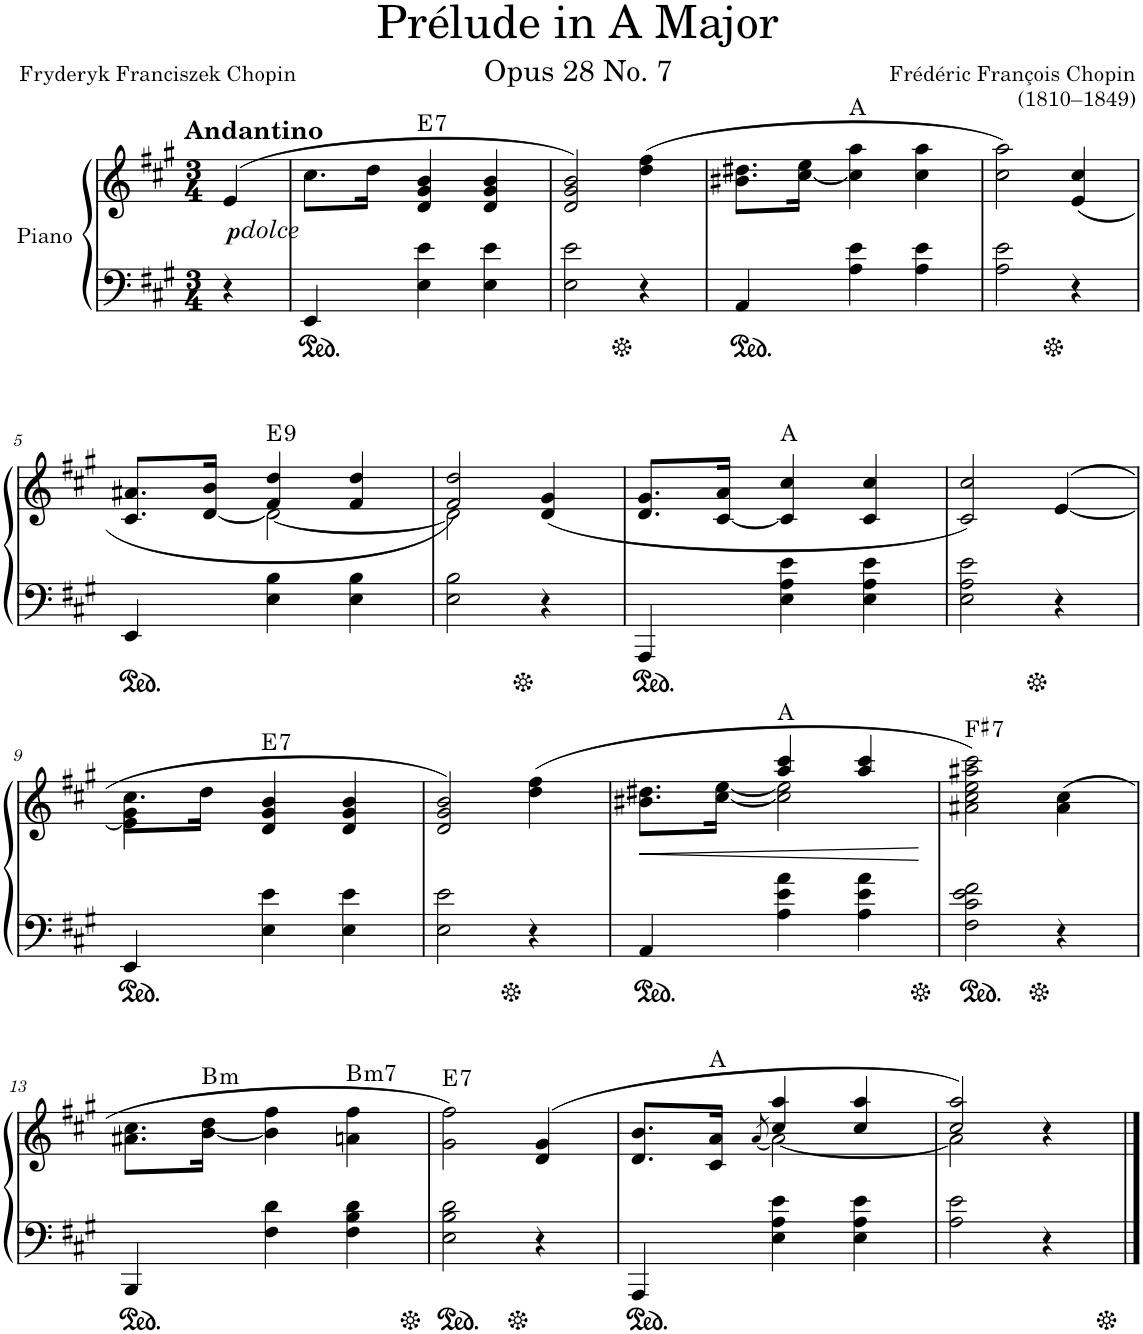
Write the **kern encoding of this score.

**kern	**kern	**dynam	**harte
*part1	*part1	*part1	*part1
*staff2	*staff1	*staff1/2	*
*I"Piano	*	*	*
*I'Pno	*	*	*
*clefF4	*clefG2	*	*
*k[f#c#g#]	*k[f#c#g#]	*	*
*M3/4	*M3/4	*	*
=	=	=	=
!	!LO:TX:a:B:t=Andantino	!	!
!	!LO:TX:b:i:t=dolce	!	!
4r	(4e/	.	.
=1	=1	=1	=1
4EE/	8.cc#\L	.	.
.	16dd\Jk	.	.
!	!	!	!LO:H:kt=7
4E\ 4e\	4d/ 4g#/ 4b/	.	E:7
4E\ 4e\	4d/ 4g#/ 4b/	.	.
=2	=2	=2	=2
2E\ 2e\	2d/ 2g#/ 2b/)	.	.
4r	(4dd\ 4ff#\	.	.
=3	=3	=3	=3
4AA/	8.b#X\ 8.dd#X\L	.	.
.	[<16cc#\ 16ee\Jk	.	.
4A\ 4e\	4cc#\] 4aa\	.	A:maj
4A\ 4e\	4cc#\ 4aa\	.	.
=4	=4	=4	=4
2A\ 2e\	2cc#\ 2aa\)	.	.
4r	(4e/ 4cc#/	.	.
!!LO:LB:g=z
=5	=5	=5	=5
*	*^	*	*
4EE/	8.c#/ 8.a#X/L	4ryy	.	.
.	[<16d/ 16b/Jk	.	.	.
!	!	!	!	!LO:H:kt=9
4E\ 4B\	2d\_	4f#/ 4dd/	.	E:9
4E\ 4B\	.	4f#/ 4dd/	.	.
=6	=6	=6	=6	=6
2E\ 2B\	2d\]	2f#/ 2dd/)	.	.
4r	(4d/ 4g#/	4ryy	.	.
*	*v	*v	*	*
=7	=7	=7	=7
4AAA/	8.d/ 8.g#/L	.	.
.	[16c#/ 16a/Jk	.	.
4E\ 4A\ 4e\	4c#/] 4cc#/	.	A:maj
4E\ 4A\ 4e\	4c#/ 4cc#/	.	.
=8	=8	=8	=8
2E\ 2A\ 2e\	2c#/ 2cc#/)	.	.
4r	(>[<4e/	.	.
!!LO:LB:g=z
=9	=9	=9	=9
*	*^	*	*
4EE/	4e\] 4g#\	8.cc#\L	.	.
.	.	16dd\Jk	.	.
!	!	!	!	!LO:H:kt=7
4E\ 4e\	4d/ 4g#/ 4b/	2ryy	.	E:7
4E\ 4e\	4d/ 4g#/ 4b/	.	.	.
*	*v	*v	*	*
=10	=10	=10	=10
2E\ 2e\	2d/ 2g#/ 2b/)	.	.
4r	(4dd\ 4ff#\	.	.
=11	=11	=11	=11
!	!	!LO:HP:b	!
*	*^	*	*
4AA/	8.b#X\ 8.dd#X\L	4ryy	<	.
.	[<16cc#\ [16ee\Jk	.	.	.
4A\ 4e\ 4a\	4aa/ 4ccc#/	2cc#\] 2ee\]	.	A:maj
4A\ 4e\ 4a\	4aa/ 4ccc#/	.	.	.
*	*v	*v	*	*
.	.	[	.
=12	=12	=12	=12
!	!	!	!LO:H:kt=7
2F#\ 2c#\ 2e\ 2f#\	2a#X\ 2cc#\ 2ee\ 2aa#X\ 2ccc#\)	.	F#:7
4r	(4a#\ 4cc#\	.	.
!!LO:LB:g=z
=13	=13	=13	=13
4BBB/	8.a#X\ 8.cc#\L	.	.
!	!	!	!LO:H:kt=m
.	[<16b\ 16dd\Jk	.	B:min
4F#\ 4d\	4b\] 4ff#\	.	.
!	!	!	!LO:H:kt=m7
4F#\ 4B\ 4d\	4an\ 4ff#\	.	B:min7
=14	=14	=14	=14
!	!	!	!LO:H:kt=7
2E\ 2B\ 2d\	2g#\ 2ff#\)	.	E:7
4r	(4d/ 4g#/	.	.
=15	=15	=15	=15
*	*^	*	*
4AAA/	8.d/ 8.b/L	4ryy	.	.
.	16c#/ 16a/Jk	.	.	A:maj
.	qaa	[<8qa/	.	.
4E\ 4A\ 4e\	4cc#/ 4aa/	2a\_	.	.
4E\ 4A\ 4e\	4cc#/ 4aa/	.	.	.
=16	=16	=16	=16	=16
2A\ 2e\	2cc#/ 2aa/)	2a\]	.	.
4r	4r	4ryy	.	.
*	*v	*v	*	*
==	==	==	==
*-	*-	*-	*-
